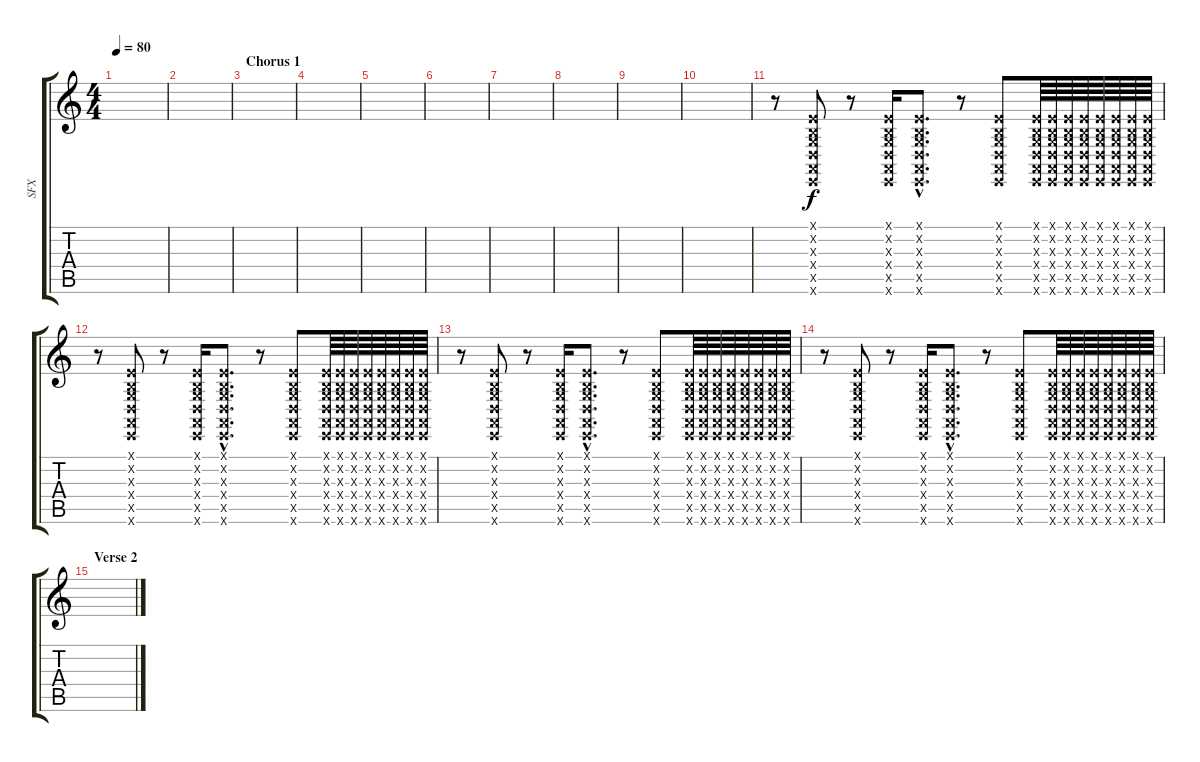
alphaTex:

\track ("SFX" "SFX") {instrument lead2sawtooth}
\staff {score tabs}
\tuning (E4 B3 G3 D3 A2 E2) {hide}
\ts (4 4)
\tempo 80
\clef g2
\ks c
|
|
\section ("" "Chorus 1")
|
|
|
|
|
|
|
|
r.8 (0.1{x} 0.2{x} 0.3{x} 0.4{x} 0.5{x} 0.6{x}).8 r.8 (0.1{x} 0.2{x} 0.3{x} 0.4{x} 0.5{x} 0.6{x}).16 (0.1{hac x} 0.2{hac x} 0.3{hac x} 0.4{hac x} 0.5{hac x} 0.6{hac x}).8{d} r.8 (0.1{x} 0.2{x} 0.3{x} 0.4{x} 0.5{x} 0.6{x}).8 (0.1{x} 0.2{x} 0.3{x} 0.4{x} 0.5{x} 0.6{x}).64 (0.1{x} 0.2{x} 0.3{x} 0.4{x} 0.5{x} 0.6{x}).64 (0.1{x} 0.2{x} 0.3{x} 0.4{x} 0.5{x} 0.6{x}).64 (0.1{x} 0.2{x} 0.3{x} 0.4{x} 0.5{x} 0.6{x}).64 (0.1{x} 0.2{x} 0.3{x} 0.4{x} 0.5{x} 0.6{x}).64 (0.1{x} 0.2{x} 0.3{x} 0.4{x} 0.5{x} 0.6{x}).64 (0.1{x} 0.2{x} 0.3{x} 0.4{x} 0.5{x} 0.6{x}).64 (0.1{x} 0.2{x} 0.3{x} 0.4{x} 0.5{x} 0.6{x}).64 |
r.8 (0.1{x} 0.2{x} 0.3{x} 0.4{x} 0.5{x} 0.6{x}).8 r.8 (0.1{x} 0.2{x} 0.3{x} 0.4{x} 0.5{x} 0.6{x}).16 (0.1{hac x} 0.2{hac x} 0.3{hac x} 0.4{hac x} 0.5{hac x} 0.6{hac x}).8{d} r.8 (0.1{x} 0.2{x} 0.3{x} 0.4{x} 0.5{x} 0.6{x}).8 (0.1{x} 0.2{x} 0.3{x} 0.4{x} 0.5{x} 0.6{x}).64 (0.1{x} 0.2{x} 0.3{x} 0.4{x} 0.5{x} 0.6{x}).64 (0.1{x} 0.2{x} 0.3{x} 0.4{x} 0.5{x} 0.6{x}).64 (0.1{x} 0.2{x} 0.3{x} 0.4{x} 0.5{x} 0.6{x}).64 (0.1{x} 0.2{x} 0.3{x} 0.4{x} 0.5{x} 0.6{x}).64 (0.1{x} 0.2{x} 0.3{x} 0.4{x} 0.5{x} 0.6{x}).64 (0.1{x} 0.2{x} 0.3{x} 0.4{x} 0.5{x} 0.6{x}).64 (0.1{x} 0.2{x} 0.3{x} 0.4{x} 0.5{x} 0.6{x}).64 |
r.8 (0.1{x} 0.2{x} 0.3{x} 0.4{x} 0.5{x} 0.6{x}).8 r.8 (0.1{x} 0.2{x} 0.3{x} 0.4{x} 0.5{x} 0.6{x}).16 (0.1{hac x} 0.2{hac x} 0.3{hac x} 0.4{hac x} 0.5{hac x} 0.6{hac x}).8{d} r.8 (0.1{x} 0.2{x} 0.3{x} 0.4{x} 0.5{x} 0.6{x}).8 (0.1{x} 0.2{x} 0.3{x} 0.4{x} 0.5{x} 0.6{x}).64 (0.1{x} 0.2{x} 0.3{x} 0.4{x} 0.5{x} 0.6{x}).64 (0.1{x} 0.2{x} 0.3{x} 0.4{x} 0.5{x} 0.6{x}).64 (0.1{x} 0.2{x} 0.3{x} 0.4{x} 0.5{x} 0.6{x}).64 (0.1{x} 0.2{x} 0.3{x} 0.4{x} 0.5{x} 0.6{x}).64 (0.1{x} 0.2{x} 0.3{x} 0.4{x} 0.5{x} 0.6{x}).64 (0.1{x} 0.2{x} 0.3{x} 0.4{x} 0.5{x} 0.6{x}).64 (0.1{x} 0.2{x} 0.3{x} 0.4{x} 0.5{x} 0.6{x}).64 |
r.8 (0.1{x} 0.2{x} 0.3{x} 0.4{x} 0.5{x} 0.6{x}).8 r.8 (0.1{x} 0.2{x} 0.3{x} 0.4{x} 0.5{x} 0.6{x}).16 (0.1{hac x} 0.2{hac x} 0.3{hac x} 0.4{hac x} 0.5{hac x} 0.6{hac x}).8{d} r.8 (0.1{x} 0.2{x} 0.3{x} 0.4{x} 0.5{x} 0.6{x}).8 (0.1{x} 0.2{x} 0.3{x} 0.4{x} 0.5{x} 0.6{x}).64 (0.1{x} 0.2{x} 0.3{x} 0.4{x} 0.5{x} 0.6{x}).64 (0.1{x} 0.2{x} 0.3{x} 0.4{x} 0.5{x} 0.6{x}).64 (0.1{x} 0.2{x} 0.3{x} 0.4{x} 0.5{x} 0.6{x}).64 (0.1{x} 0.2{x} 0.3{x} 0.4{x} 0.5{x} 0.6{x}).64 (0.1{x} 0.2{x} 0.3{x} 0.4{x} 0.5{x} 0.6{x}).64 (0.1{x} 0.2{x} 0.3{x} 0.4{x} 0.5{x} 0.6{x}).64 (0.1{x} 0.2{x} 0.3{x} 0.4{x} 0.5{x} 0.6{x}).64 |
\section ("" "Verse 2")
